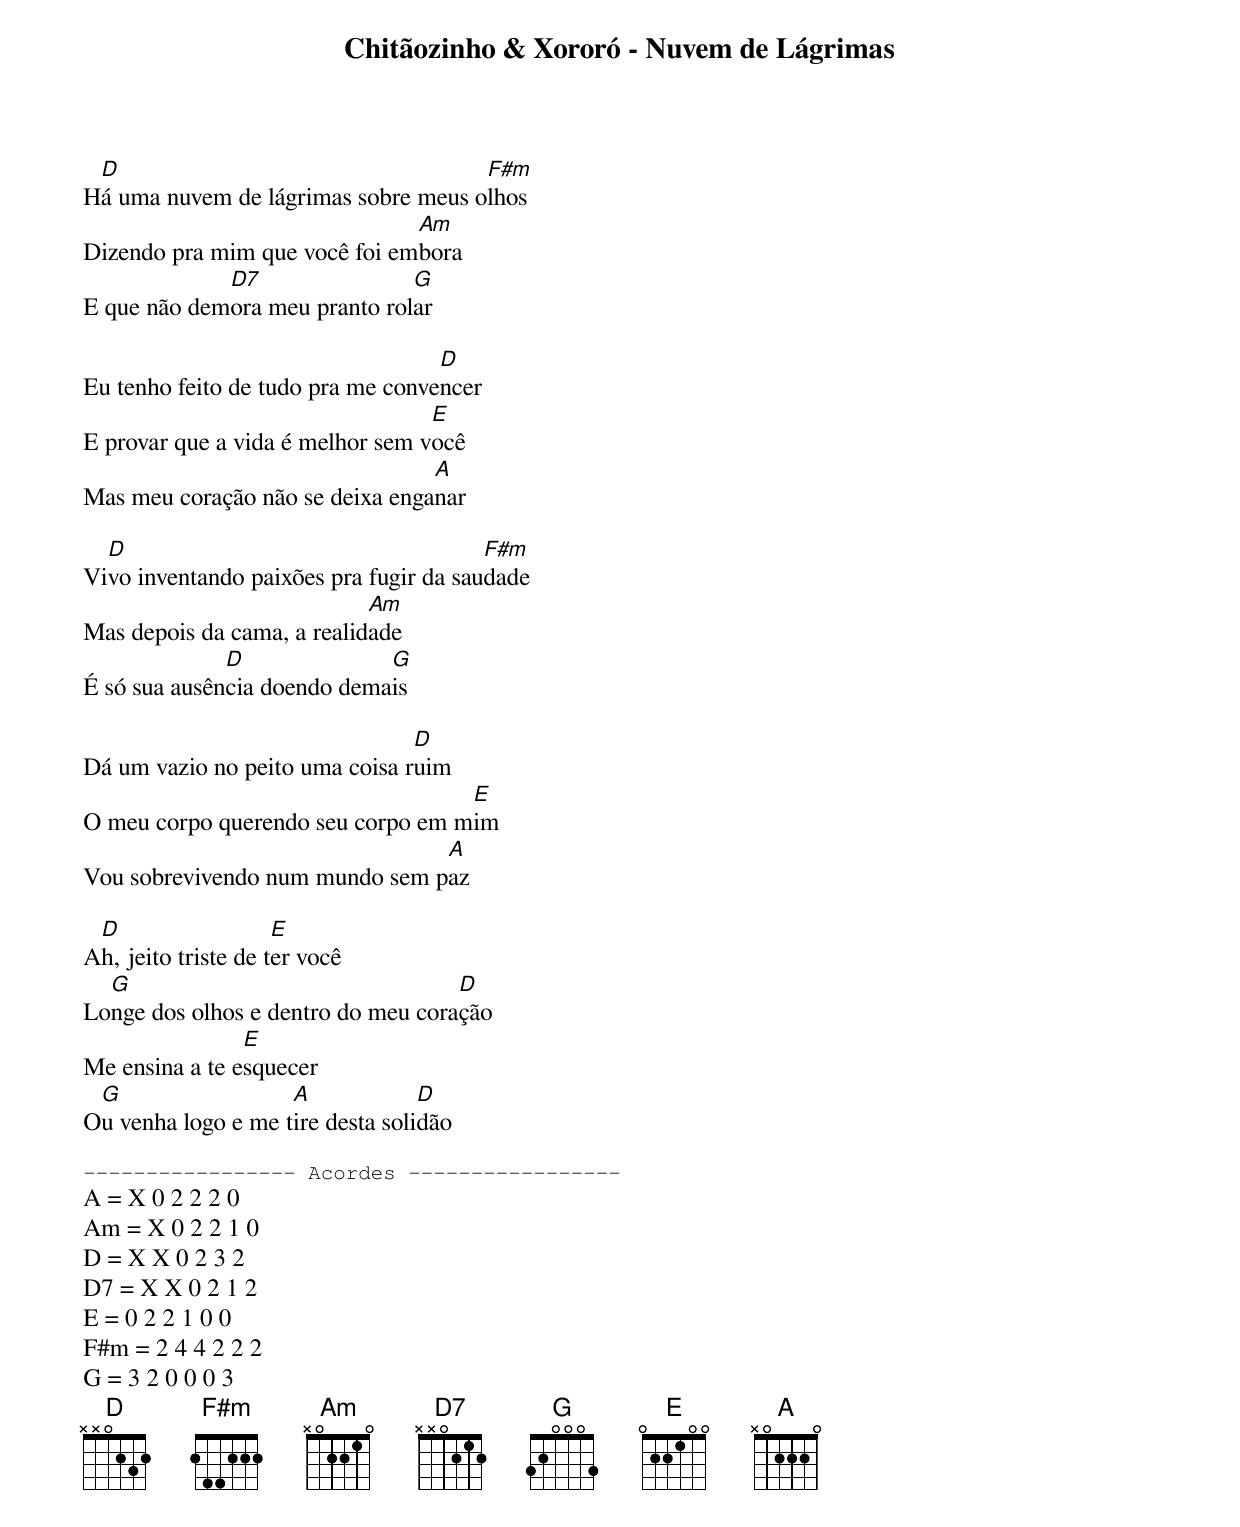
Chitãozinho & Xororó - Nuvem de Lágrimas

 D                                   F#m
Há uma nuvem de lágrimas sobre meus olhos
                               Am
Dizendo pra mim que você foi embora
             D7                G
E que não demora meu pranto rolar

                                   D
Eu tenho feito de tudo pra me convencer
                                  E
E provar que a vida é melhor sem você
                                 A
Mas meu coração não se deixa enganar

  D                                     F#m
Vivo inventando paixões pra fugir da saudade
                            Am
Mas depois da cama, a realidade
              D              G
É só sua ausência doendo demais

                                D
Dá um vazio no peito uma coisa ruim
                                   E
O meu corpo querendo seu corpo em mim
                                A
Vou sobrevivendo num mundo sem paz

 D                   E
Ah, jeito triste de ter você
  G                                 D
Longe dos olhos e dentro do meu coração
                E
Me ensina a te esquecer
 G                  A             D
Ou venha logo e me tire desta solidão

----------------- Acordes -----------------
A = X 0 2 2 2 0
Am = X 0 2 2 1 0
D = X X 0 2 3 2
D7 = X X 0 2 1 2
E = 0 2 2 1 0 0
F#m = 2 4 4 2 2 2
G = 3 2 0 0 0 3
